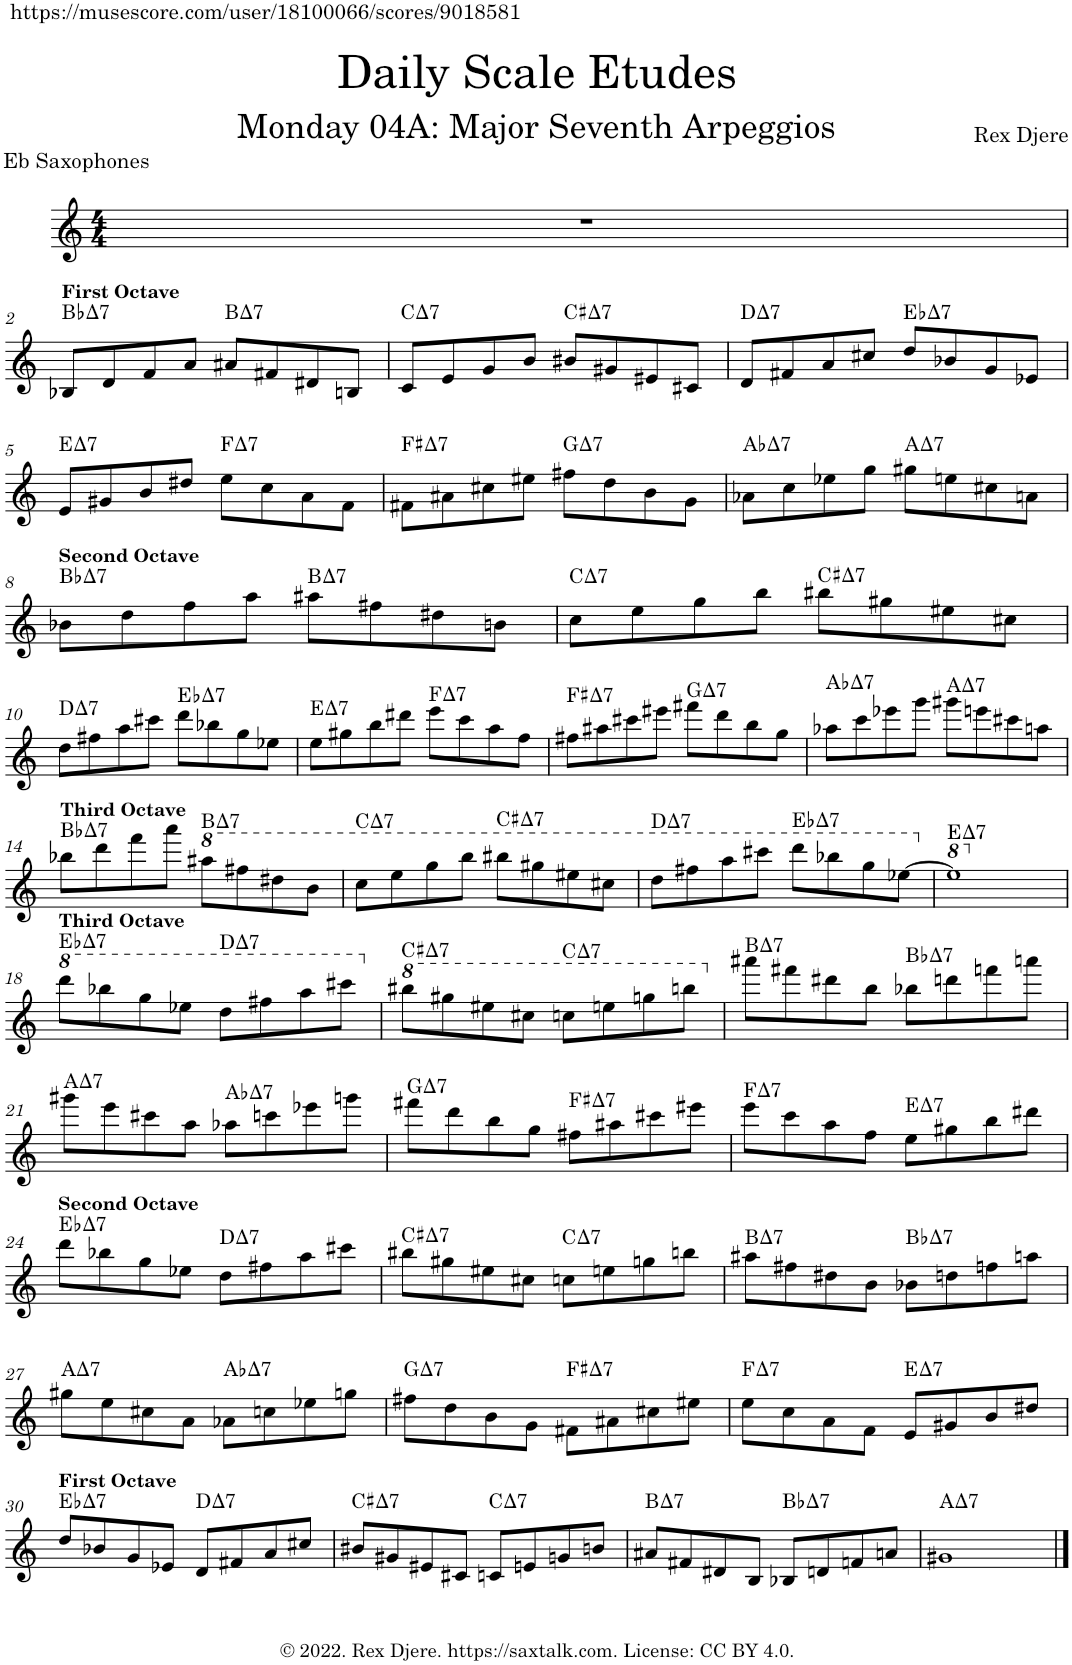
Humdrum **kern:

**kern	**harte
*part1	*part1
*staff1	*
*I"Alto Saxophone	*
*I'A. Sax.	*
*clefG2	*
*Trd5c9	*
*k[]	*
*M4/4	*
=1	=1
1r	.
!!LO:LB:g=z
=2	=2
!LO:TX:a:B:t=First Octave	!LO:H:kt=7
8B-X/L	Bb:maj7
8d/	.
8f/	.
8a/J	.
!	!LO:H:kt=7
8a#X/L	B:maj7
8f#X/	.
8d#X/	.
8Bn/J	.
=3	=3
!	!LO:H:kt=7
8c/L	C:maj7
8e/	.
8g/	.
8b/J	.
!	!LO:H:kt=7
8b#X/L	C#:maj7
8g#X/	.
8e#X/	.
8c#X/J	.
=4	=4
!	!LO:H:kt=7
8d/L	D:maj7
8f#X/	.
8a/	.
8cc#X/J	.
!	!LO:H:kt=7
8dd/L	Eb:maj7
8b-X/	.
8g/	.
8e-X/J	.
!!LO:LB:g=z
=5	=5
!	!LO:H:kt=7
8e/L	E:maj7
8g#X/	.
8b/	.
8dd#X/J	.
!	!LO:H:kt=7
8ee\L	F:maj7
8cc\	.
8a\	.
8f\J	.
=6	=6
!	!LO:H:kt=7
8f#X\L	F#:maj7
8a#X\	.
8cc#X\	.
8ee#X\J	.
!	!LO:H:kt=7
8ff#X\L	G:maj7
8dd\	.
8b\	.
8g\J	.
=7	=7
!	!LO:H:kt=7
8a-X\L	Ab:maj7
8cc\	.
8ee-X\	.
8gg\J	.
!	!LO:H:kt=7
8gg#X\L	A:maj7
8een\	.
8cc#X\	.
8an\J	.
!!LO:LB:g=z
=8	=8
!LO:TX:a:B:t=Second Octave	!LO:H:kt=7
8b-X\L	Bb:maj7
8dd\	.
8ff\	.
8aa\J	.
!	!LO:H:kt=7
8aa#X\L	B:maj7
8ff#X\	.
8dd#X\	.
8bn\J	.
=9	=9
!	!LO:H:kt=7
8cc\L	C:maj7
8ee\	.
8gg\	.
8bb\J	.
!	!LO:H:kt=7
8bb#X\L	C#:maj7
8gg#X\	.
8ee#X\	.
8cc#X\J	.
!!LO:LB:g=z
=10	=10
!	!LO:H:kt=7
8dd\L	D:maj7
8ff#X\	.
8aa\	.
8ccc#X\J	.
!	!LO:H:kt=7
8ddd\L	Eb:maj7
8bb-X\	.
8gg\	.
8ee-X\J	.
=11	=11
!	!LO:H:kt=7
8ee\L	E:maj7
8gg#X\	.
8bb\	.
8ddd#X\J	.
!	!LO:H:kt=7
8eee\L	F:maj7
8ccc\	.
8aa\	.
8ff\J	.
=12	=12
!	!LO:H:kt=7
8ff#X\L	F#:maj7
8aa#X\	.
8ccc#X\	.
8eee#X\J	.
!	!LO:H:kt=7
8fff#X\L	G:maj7
8ddd\	.
8bb\	.
8gg\J	.
=13	=13
!	!LO:H:kt=7
8aa-X\L	Ab:maj7
8ccc\	.
8eee-X\	.
8ggg\J	.
!	!LO:H:kt=7
8ggg#X\L	A:maj7
8eeen\	.
8ccc#X\	.
8aan\J	.
!!LO:LB:g=z
=14	=14
!LO:TX:a:B:t=Third Octave	!LO:H:kt=7
8bb-X\L	Bb:maj7
8ddd\	.
8fff\	.
8aaa\J	.
*8va	*
!	!LO:H:kt=7
8aaa#X\L	B:maj7
8fff#X\	.
8ddd#X\	.
8bb\J	.
=15	=15
!	!LO:H:kt=7
8ccc\L	C:maj7
8eee\	.
8ggg\	.
8bbb\J	.
!	!LO:H:kt=7
8bbb#X\L	C#:maj7
8ggg#X\	.
8eee#X\	.
8ccc#X\J	.
=16	=16
!	!LO:H:kt=7
8ddd\L	D:maj7
8fff#X\	.
8aaa\	.
8cccc#X\J	.
!	!LO:H:kt=7
8dddd\L	Eb:maj7
8bbb-X\	.
8ggg\	.
[8eee-X\J	.
=17	=17
*X8va	*
*8va	*
!	!LO:H:kt=7
1eee-]	E:maj7
!!LO:LB:g=z
=18	=18
*X8va	*
*8va	*
!LO:TX:a:B:t=Third Octave	!LO:H:kt=7
8dddd\L	Eb:maj7
8bbb-X\	.
8ggg\	.
8eee-X\J	.
!	!LO:H:kt=7
8ddd\L	D:maj7
8fff#X\	.
8aaa\	.
8cccc#X\J	.
=19	=19
*X8va	*
*8va	*
!	!LO:H:kt=7
8bbb#X\L	C#:maj7
8ggg#X\	.
8eee#X\	.
8ccc#X\J	.
!	!LO:H:kt=7
8cccn\L	C:maj7
8eeen\	.
8gggn\	.
8bbbn\J	.
=20	=20
*X8va	*
!	!LO:H:kt=7
8aaa#X\L	B:maj7
8fff#X\	.
8ddd#X\	.
8bb\J	.
!	!LO:H:kt=7
8bb-X\L	Bb:maj7
8dddn\	.
8fffn\	.
8aaan\J	.
!!LO:LB:g=z
=21	=21
!	!LO:H:kt=7
8ggg#X\L	A:maj7
8eee\	.
8ccc#X\	.
8aa\J	.
!	!LO:H:kt=7
8aa-X\L	Ab:maj7
8cccn\	.
8eee-X\	.
8gggn\J	.
=22	=22
!	!LO:H:kt=7
8fff#X\L	G:maj7
8ddd\	.
8bb\	.
8gg\J	.
!	!LO:H:kt=7
8ff#X\L	F#:maj7
8aa#X\	.
8ccc#X\	.
8eee#X\J	.
=23	=23
!	!LO:H:kt=7
8eee\L	F:maj7
8ccc\	.
8aa\	.
8ff\J	.
!	!LO:H:kt=7
8ee\L	E:maj7
8gg#X\	.
8bb\	.
8ddd#X\J	.
!!LO:LB:g=z
=24	=24
!LO:TX:a:B:t=Second Octave	!LO:H:kt=7
8ddd\L	Eb:maj7
8bb-X\	.
8gg\	.
8ee-X\J	.
!	!LO:H:kt=7
8dd\L	D:maj7
8ff#X\	.
8aa\	.
8ccc#X\J	.
=25	=25
!	!LO:H:kt=7
8bb#X\L	C#:maj7
8gg#X\	.
8ee#X\	.
8cc#X\J	.
!	!LO:H:kt=7
8ccn\L	C:maj7
8een\	.
8ggn\	.
8bbn\J	.
=26	=26
!	!LO:H:kt=7
8aa#X\L	B:maj7
8ff#X\	.
8dd#X\	.
8b\J	.
!	!LO:H:kt=7
8b-X\L	Bb:maj7
8ddn\	.
8ffn\	.
8aan\J	.
!!LO:LB:g=z
=27	=27
!	!LO:H:kt=7
8gg#X\L	A:maj7
8ee\	.
8cc#X\	.
8a\J	.
!	!LO:H:kt=7
8a-X\L	Ab:maj7
8ccn\	.
8ee-X\	.
8ggn\J	.
=28	=28
!	!LO:H:kt=7
8ff#X\L	G:maj7
8dd\	.
8b\	.
8g\J	.
!	!LO:H:kt=7
8f#X\L	F#:maj7
8a#X\	.
8cc#X\	.
8ee#X\J	.
=29	=29
!	!LO:H:kt=7
8ee\L	F:maj7
8cc\	.
8a\	.
8f\J	.
!	!LO:H:kt=7
8e/L	E:maj7
8g#X/	.
8b/	.
8dd#X/J	.
!!LO:LB:g=z
=30	=30
!LO:TX:a:B:t=First Octave	!LO:H:kt=7
8dd/L	Eb:maj7
8b-X/	.
8g/	.
8e-X/J	.
!	!LO:H:kt=7
8d/L	D:maj7
8f#X/	.
8a/	.
8cc#X/J	.
=31	=31
!	!LO:H:kt=7
8b#X/L	C#:maj7
8g#X/	.
8e#X/	.
8c#X/J	.
!	!LO:H:kt=7
8cn/L	C:maj7
8en/	.
8gn/	.
8bn/J	.
=32	=32
!	!LO:H:kt=7
8a#X/L	B:maj7
8f#X/	.
8d#X/	.
8B/J	.
!	!LO:H:kt=7
8B-X/L	Bb:maj7
8dn/	.
8fn/	.
8an/J	.
=33	=33
!	!LO:H:kt=7
1g#X	A:maj7
==	==
*-	*-
